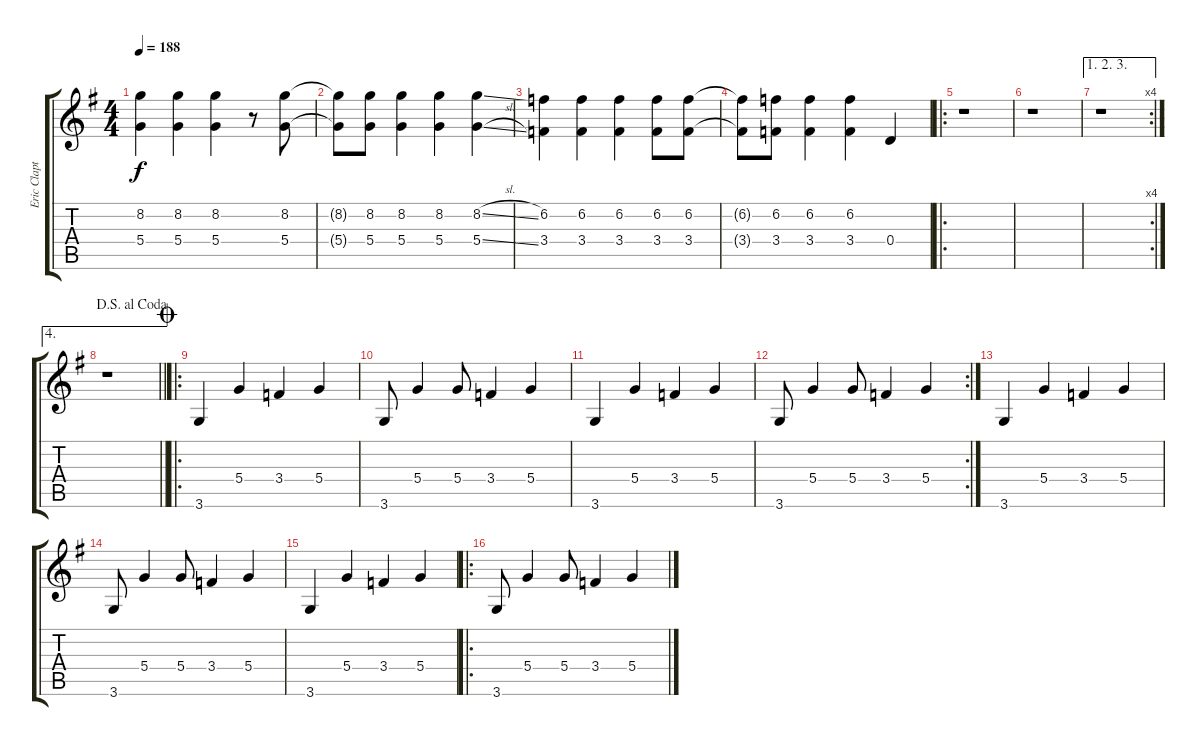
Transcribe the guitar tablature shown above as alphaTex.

\track ("Eric Clapton - Electric Guitar" "Eric Clapt") {instrument overdrivenguitar}
\staff {score tabs}
\tuning (E4 B3 G3 D3 A2 E2) {hide}
\ts (4 4)
\tempo 188
\clef g2
\ks g
(8.2 5.4).4{dy f} (8.2 5.4).4 (8.2 5.4).4 r.8 (8.2 5.4).8 |
(8.2{t} 5.4{t}).8 (8.2 5.4).8 (8.2 5.4).4 (8.2 5.4).4 (8.2{sl} 5.4{sl}).4 |
(6.2 3.4).4 (6.2 3.4).4 (6.2 3.4).4 (6.2 3.4).8 (6.2 3.4).8 |
(6.2{t} 3.4{t}).8 (6.2 3.4).8 (6.2 3.4).4 (6.2 3.4).4 0.4.4 |
\ro
r.1 |
r.1 |
\ae (1 2 3)
\rc 4
r.1 |
\ae 4
\jump dalsegnoalcoda
\barLineRight lightlight
r.1 |
\ro
\jump coda
3.6.4 5.4.4 3.4.4 5.4.4 |
3.6.8 5.4.4 5.4.8 3.4.4 5.4.4 |
3.6.4 5.4.4 3.4.4 5.4.4 |
\rc 2
3.6.8 5.4.4 5.4.8 3.4.4 5.4.4 |
3.6.4 5.4.4 3.4.4 5.4.4 |
3.6.8 5.4.4 5.4.8 3.4.4 5.4.4 |
3.6.4 5.4.4 3.4.4 5.4.4 |
\ro
3.6.8 5.4.4 5.4.8 3.4.4 5.4.4
